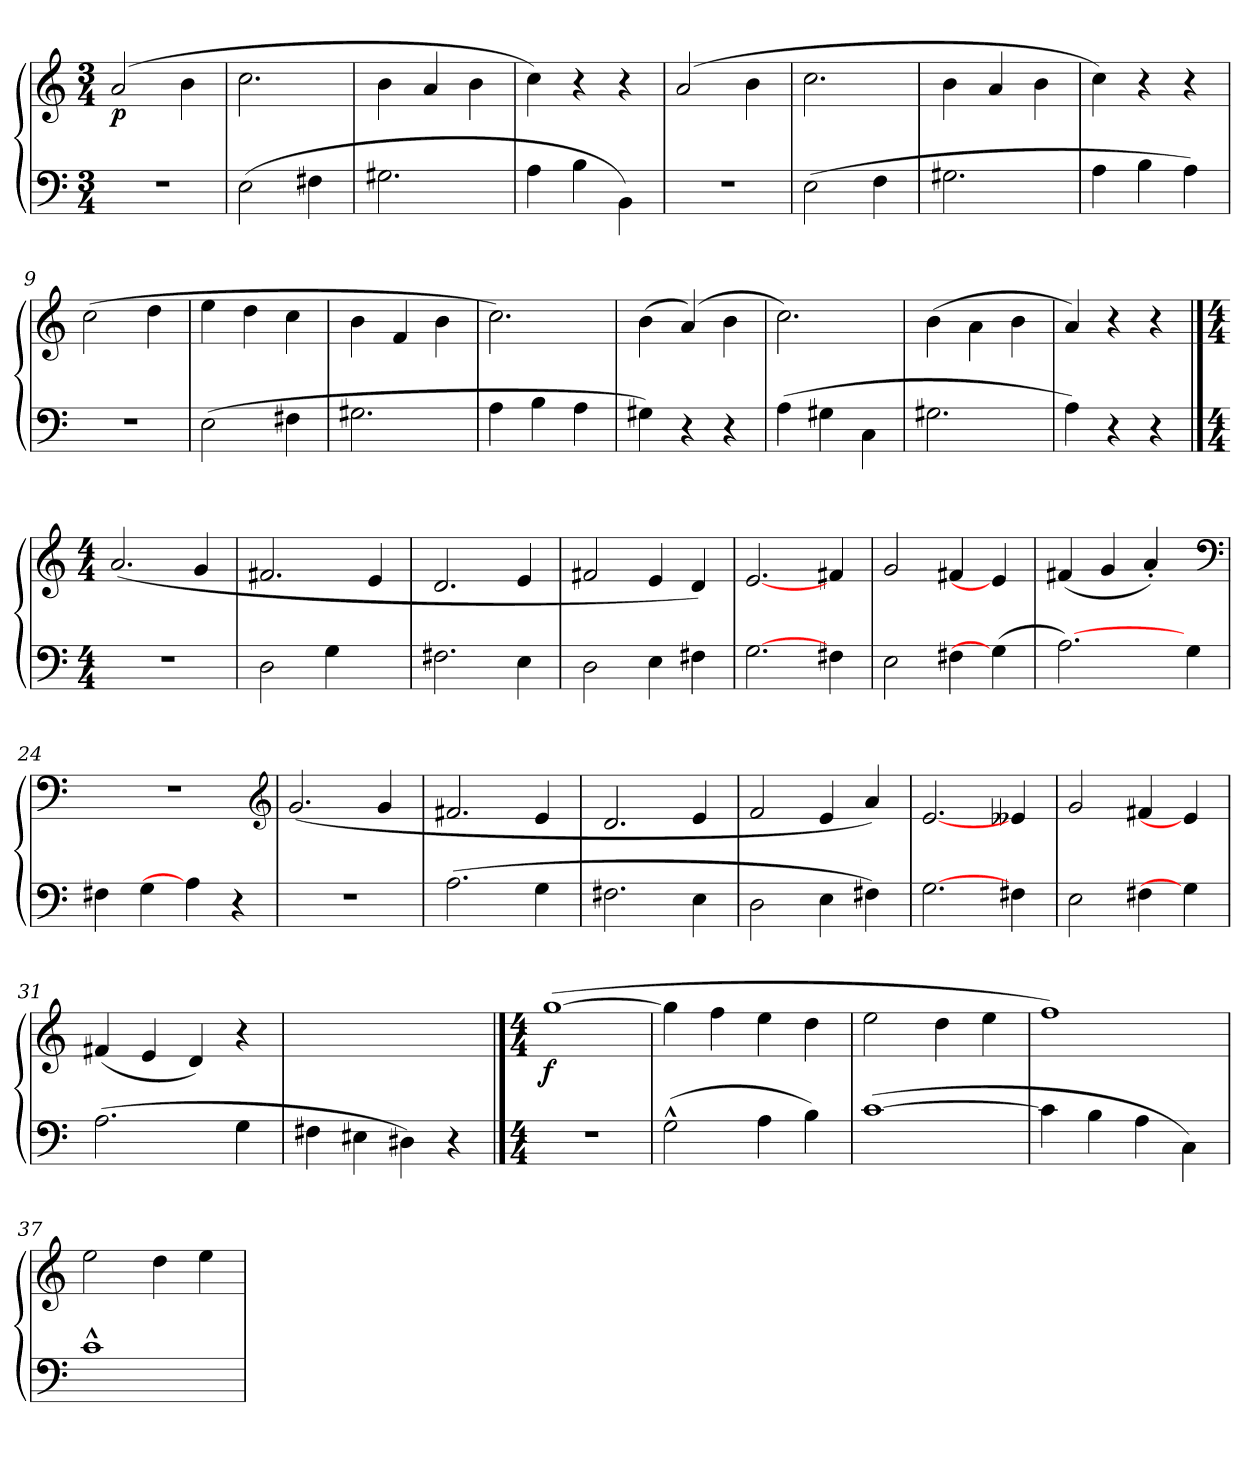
**kern	**kern	**dynam
*part1	*part1	*part1
*staff2	*staff1	*staff1/2
*clefF4	*clefG2	*
*k[]	*k[]	*
*M3/4	*M3/4	*
=1	=1	=1
!	!	!LO:DY:b
2.r	(>2a/	p
.	4b\	.
=2	=2	=2
(>2E\	2.cc\	.
4F#X\	.	.
=3	=3	=3
2.G#X\	4b\	.
.	4a/	.
.	4b\	.
=4	=4	=4
4A\	4cc\)	.
4B\	4r	.
4BB\)	4r	.
=5	=5	=5
2.r	(>2a/	.
.	4b\	.
=6	=6	=6
(>2E\	2.cc\	.
4F\	.	.
=7	=7	=7
2.G#X\	4b\	.
.	4a/	.
.	4b\	.
=8	=8	=8
4A\	4cc\)	.
4B\	4r	.
4A\)	4r	.
!!LO:LB:g=z
=9	=9	=9
2.r	(>2cc\	.
.	4dd\	.
=10	=10	=10
(>2E\	4ee\	.
.	4dd\	.
4F#X\	4cc\	.
=11	=11	=11
2.G#X\	4b\	.
.	4f/	.
.	4b\	.
=12	=12	=12
4A\	2.cc\)	.
4B\	.	.
4A\	.	.
=13	=13	=13
4G#X\)	(>4b\	.
4r	(>4a/)	.
4r	4b\	.
=14	=14	=14
(>4A\	2.cc\)	.
4G#X\	.	.
4C\	.	.
=15	=15	=15
2.G#X\	(>4b\	.
.	4a\	.
.	4b\	.
=16	=16	=16
4A\)	4a/)	.
4r	4r	.
4r	4r	.
!!LO:LB:g=z
==17	==17	==17
*M4/4	*M4/4	*
1r	(>2.a/	.
.	4g/	.
=18	=18	=18
2D\	2.f#X/	.
4G\	.	.
4ryy	4e/	.
=19	=19	=19
2.F#X\	2.d/	.
4E\	4e/	.
=20	=20	=20
2D\	2f#X/	.
4E\	4e/	.
4F#X\	4d/)	.
=21	=21	=21
[2.G\	[2.e/	.
4F#X\	4f#X/	.
=22	=22	=22
2E\	2g/	.
4F#X\	4f#X/	.
(<4G\]	4e/]	.
=23	=23	=23
[2.A\)	(<4f#X/	.
.	4g/	.
.	4a'/)	.
4G\	4ryy	.
*	*clefF4	*
=24	=24	=24
4F#X\	1r	.
4G\	.	.
4A\]	.	.
4r	.	.
*	*clefG2	*
!!LO:LB:g=z
=25	=25	=25
1r	(>2.g/	.
.	4g/	.
=26	=26	=26
(>2.A\	2.f#X/	.
4G\	4e/	.
=27	=27	=27
2.F#X\	2.d/	.
4E\	4e/	.
=28	=28	=28
2D\	2f/	.
4E\	4e/	.
4F#X\)	4a/)	.
=29	=29	=29
[2.G\	[2.e/	.
4F#X\	4e--X/	.
=30	=30	=30
2E\	2g/	.
4F#X\	4f#X/	.
4G\]	4e/]	.
=31	=31	=31
(>2.A\	(<4f#X/	.
.	4e/	.
.	4d/)	.
4G\	4r	.
=32	=32	=32
4F#X\	1ryy	.
4E#X\	.	.
4D#X\)	.	.
4r	.	.
!!LO:LB:g=z
==33	==33	==33
*M4/4	*M4/4	*
!	!	!LO:DY:b
1r	(>[1gg	f
=34	=34	=34
(>2G^^\	4gg\]	.
.	4ff\	.
4A\	4ee\	.
4B\)	4dd\	.
=35	=35	=35
(>[1c	2ee\	.
.	4dd\	.
.	4ee\	.
=36	=36	=36
4c\]	1ff)	.
4B\	.	.
4A\	.	.
4C\)	.	.
=37	=37	=37
1c^^	2ee\	.
.	4dd\	.
.	4ee\	.
=	=	=
*-	*-	*-
